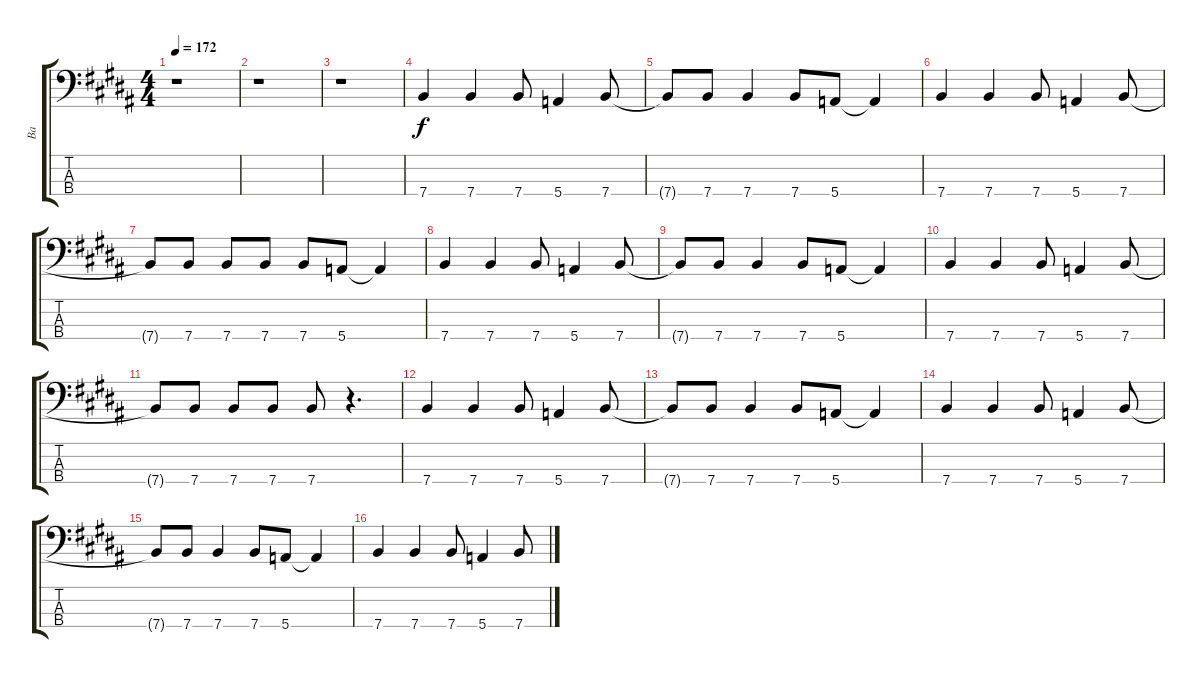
\track ("Ba" "Ba") {instrument electricbassfinger}
\staff {score tabs}
\tuning (G2 D2 A1 E1) {hide}
\ts (4 4)
\tempo 172
\clef f4
\ks b
r.1{dy f} |
r.1 |
r.1 |
7.4.4 7.4.4 7.4.8 5.4.4 7.4.8 |
7.4{t}.8 7.4.8 7.4.4 7.4.8 5.4.8 5.4{t}.4 |
7.4.4 7.4.4 7.4.8 5.4.4 7.4.8 |
7.4{t}.8 7.4.8 7.4.8 7.4.8 7.4.8 5.4.8 5.4{t}.4 |
7.4.4 7.4.4 7.4.8 5.4.4 7.4.8 |
7.4{t}.8 7.4.8 7.4.4 7.4.8 5.4.8 5.4{t}.4 |
7.4.4 7.4.4 7.4.8 5.4.4 7.4.8 |
7.4{t}.8 7.4.8 7.4.8 7.4.8 7.4.8 r.4{d} |
7.4.4 7.4.4 7.4.8 5.4.4 7.4.8 |
7.4{t}.8 7.4.8 7.4.4 7.4.8 5.4.8 5.4{t}.4 |
7.4.4 7.4.4 7.4.8 5.4.4 7.4.8 |
7.4{t}.8 7.4.8 7.4.4 7.4.8 5.4.8 5.4{t}.4 |
7.4.4 7.4.4 7.4.8 5.4.4 7.4.8
